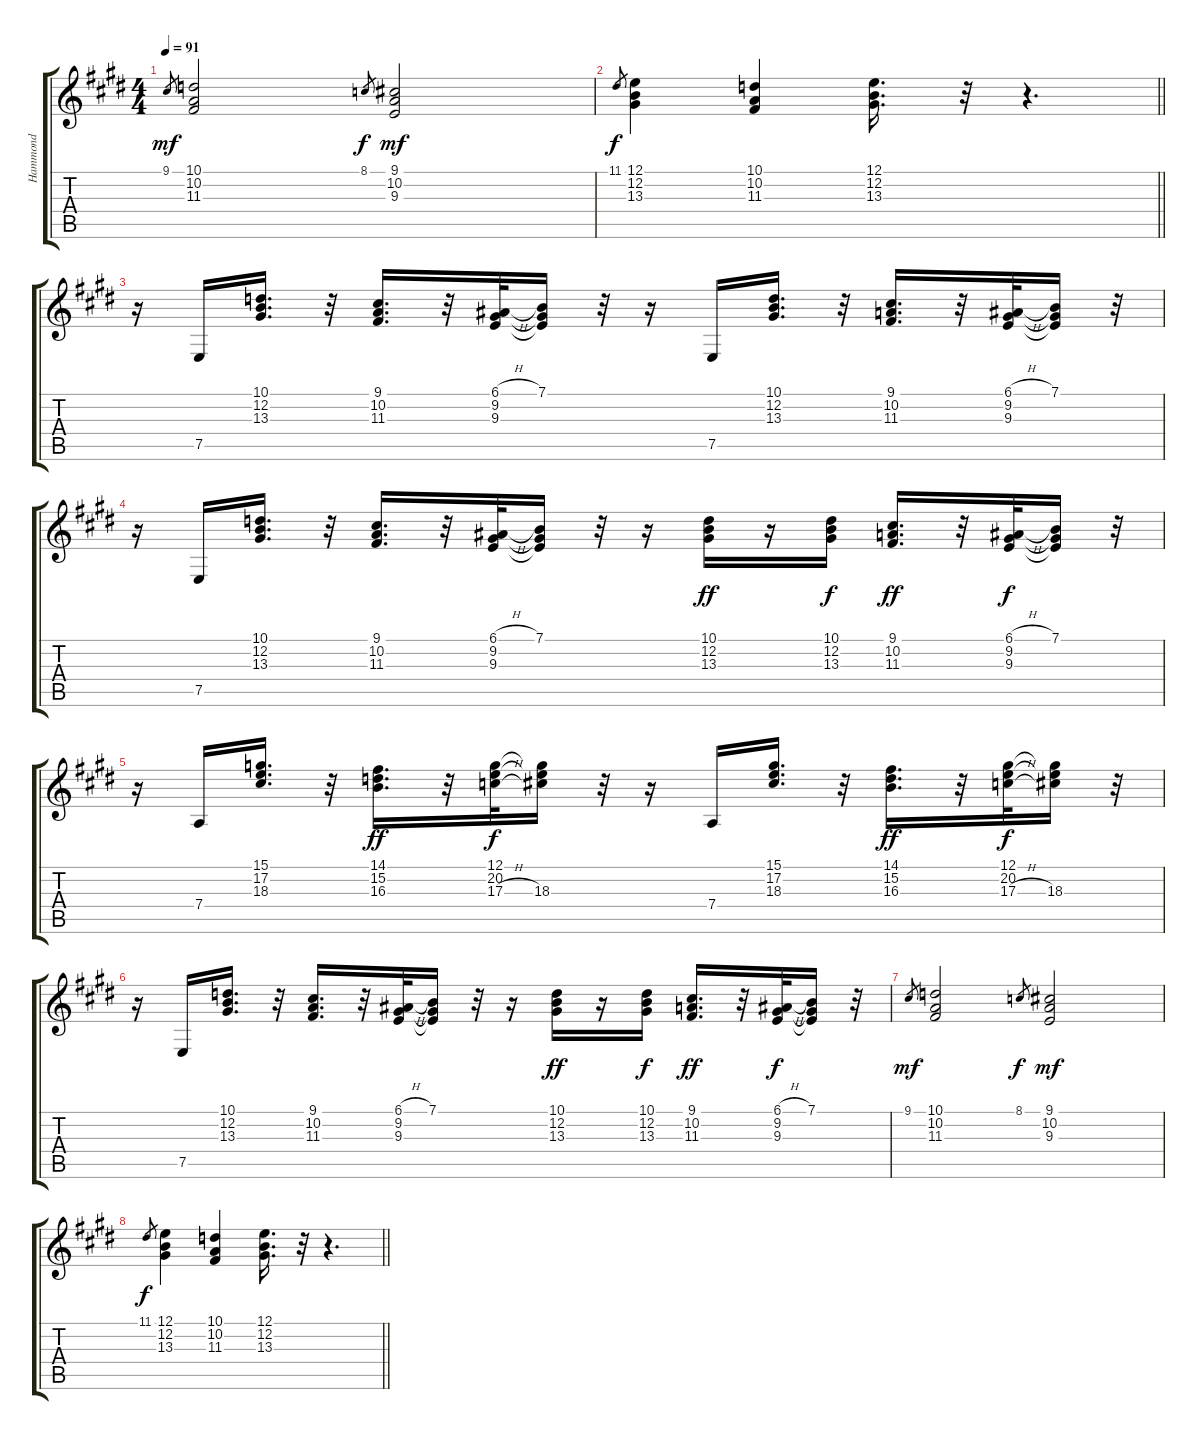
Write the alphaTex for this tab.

\track ("Hammond" "Hammond") {instrument drawbarorgan}
\staff {score tabs}
\tuning (E4 B3 G3 D3 A2 E2) {hide}
\ts (4 4)
\tempo 91
\clef g2
\ks e
9.1.8{gr dy mf} (10.1 10.2 11.3).2 8.1.8{gr dy f} (9.1 10.2 9.3).2{dy mf} |
\barLineRight lightlight
11.1.8{gr dy f} (12.1 12.2 13.3).4 (10.1 10.2 11.3).4 (12.1 12.2 13.3).16{d} r.32 r.4{d} |
r.16 7.5.16 (10.1 12.2 13.3).16{d} r.32 (9.1 10.2 11.3).16{d} r.32 (6.1{h} 9.2 9.3).32 (7.1 9.2{t} 9.3{t}).16 r.32 r.16 7.5.16 (10.1 12.2 13.3).16{d} r.32 (9.1 10.2 11.3).16{d} r.32 (6.1{h} 9.2 9.3).32 (7.1 9.2{t} 9.3{t}).16 r.32 |
r.16 7.5.16 (10.1 12.2 13.3).16{d} r.32 (9.1 10.2 11.3).16{d} r.32 (6.1{h} 9.2 9.3).32 (7.1 9.2{t} 9.3{t}).16 r.32 r.16 (10.1 12.2 13.3).16{dy ff} r.16 (10.1 12.2 13.3).16{dy f} (9.1 10.2 11.3).16{d dy ff} r.32 (6.1{h} 9.2 9.3).32{dy f} (7.1 9.2{t} 9.3{t}).16 r.32 |
r.16 7.4.16 (15.1 17.2 18.3).16{d} r.32 (14.1 15.2 16.3).16{d dy ff} r.32 (12.1 20.2 17.3{h}).32{dy f} (12.1{t} 20.2{t} 18.3).16 r.32 r.16 7.4.16 (15.1 17.2 18.3).16{d} r.32 (14.1 15.2 16.3).16{d dy ff} r.32 (12.1 20.2 17.3{h}).32{dy f} (12.1{t} 20.2{t} 18.3).16 r.32 |
r.16 7.5.16 (10.1 12.2 13.3).16{d} r.32 (9.1 10.2 11.3).16{d} r.32 (6.1{h} 9.2 9.3).32 (7.1 9.2{t} 9.3{t}).16 r.32 r.16 (10.1 12.2 13.3).16{dy ff} r.16 (10.1 12.2 13.3).16{dy f} (9.1 10.2 11.3).16{d dy ff} r.32 (6.1{h} 9.2 9.3).32{dy f} (7.1 9.2{t} 9.3{t}).16 r.32 |
9.1.8{gr dy mf} (10.1 10.2 11.3).2 8.1.8{gr dy f} (9.1 10.2 9.3).2{dy mf} |
\barLineRight lightlight
11.1.8{gr dy f} (12.1 12.2 13.3).4 (10.1 10.2 11.3).4 (12.1 12.2 13.3).16{d} r.32 r.4{d}
